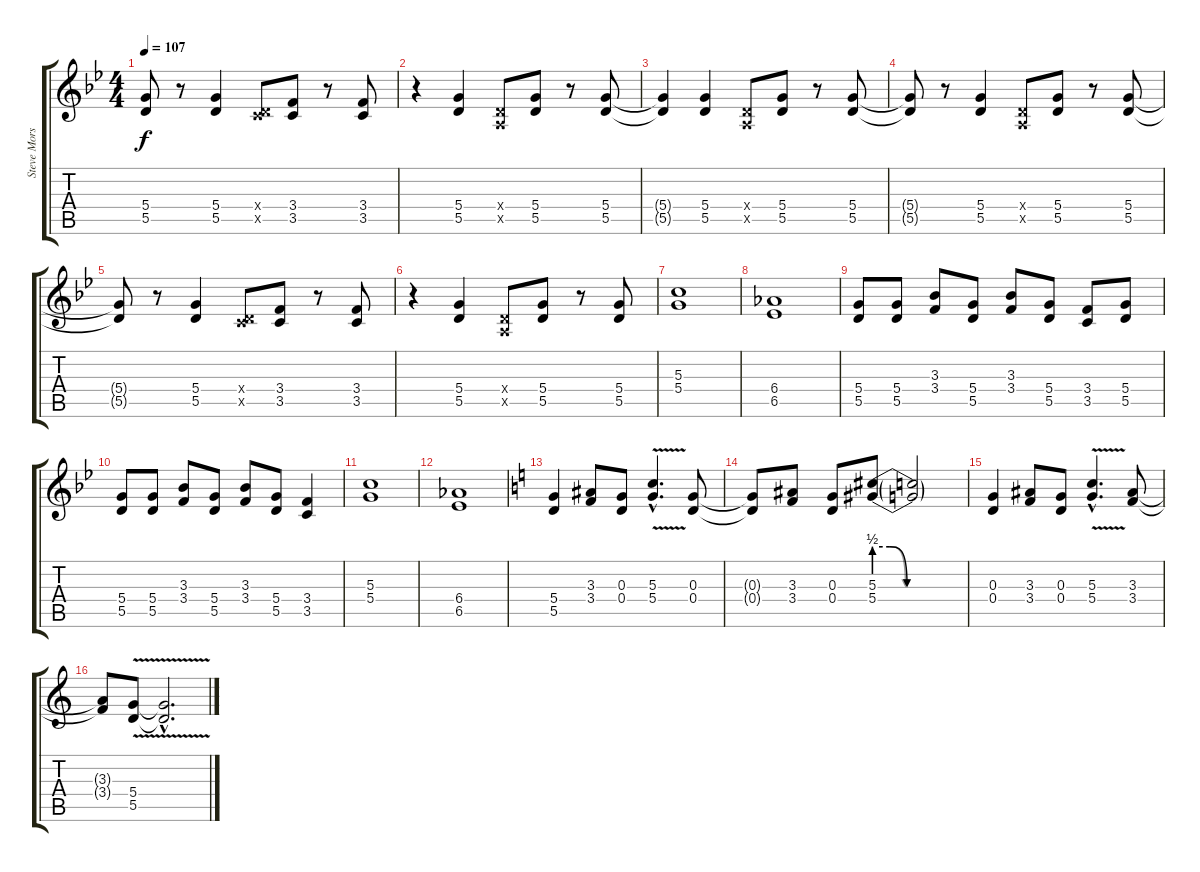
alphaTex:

\track ("Steve Morse" "Steve Mors") {instrument distortionguitar}
\staff {score tabs}
\tuning (E4 B3 G3 D3 A2 E2) {hide}
\ts (4 4)
\tempo 107
\clef g2
\ks bb
(5.4{t} 5.5{t}).8{dy f} r.8 (5.4 5.5).4 (0.4{x} 3.5{x}).8 (3.4 3.5).8 r.8 (3.4 3.5).8 |
r.4 (5.4 5.5).4 (0.4{x} 0.5{x}).8 (5.4 5.5).8 r.8 (5.4 5.5).8 |
(5.4{t} 5.5{t}).4 (5.4 5.5).4 (0.4{x} 0.5{x}).8 (5.4 5.5).8 r.8 (5.4 5.5).8 |
(5.4{t} 5.5{t}).8 r.8 (5.4 5.5).4 (0.4{x} 0.5{x}).8 (5.4 5.5).8 r.8 (5.4 5.5).8 |
(5.4{t} 5.5{t}).8 r.8 (5.4 5.5).4 (0.4{x} 3.5{x}).8 (3.4 3.5).8 r.8 (3.4 3.5).8 |
r.4 (5.4 5.5).4 (0.4{x} 0.5{x}).8 (5.4 5.5).8 r.8 (5.4 5.5).8 |
(5.3 5.4).1 |
(6.4 6.5).1 |
(5.4 5.5).8 (5.4 5.5).8 (3.3 3.4).8 (5.4 5.5).8 (3.3 3.4).8 (5.4 5.5).8 (3.4 3.5).8 (5.4 5.5).8 |
(5.4 5.5).8 (5.4 5.5).8 (3.3 3.4).8 (5.4 5.5).8 (3.3 3.4).8 (5.4 5.5).8 (3.4 3.5).4 |
(5.3 5.4).1 |
(6.4 6.5).1 |
\ks c
(5.4 5.5).4 (3.3 3.4).8 (0.3 0.4).8 (5.3{v hac} 5.4{v hac}).4{d} (0.3 0.4).8 |
(0.3{t} 0.4{t}).8 (3.3 3.4).8 (0.3 0.4).8 (5.3{be (custom 0 2 10 2 21 0 60 0)} 5.4{be (custom 0 2 10 2 20 0 60 0)}).8 (5.3{t} 5.4{t}).2 |
(0.3 0.4).4 (3.3 3.4).8 (0.3 0.4).8 (5.3{v hac} 5.4{hac}).4{d} (3.3 3.4).8 |
(3.3{t} 3.4{t}).8 (5.4 5.5{v}).8 (5.4{hac t} 5.5{hac t}).2{d}
